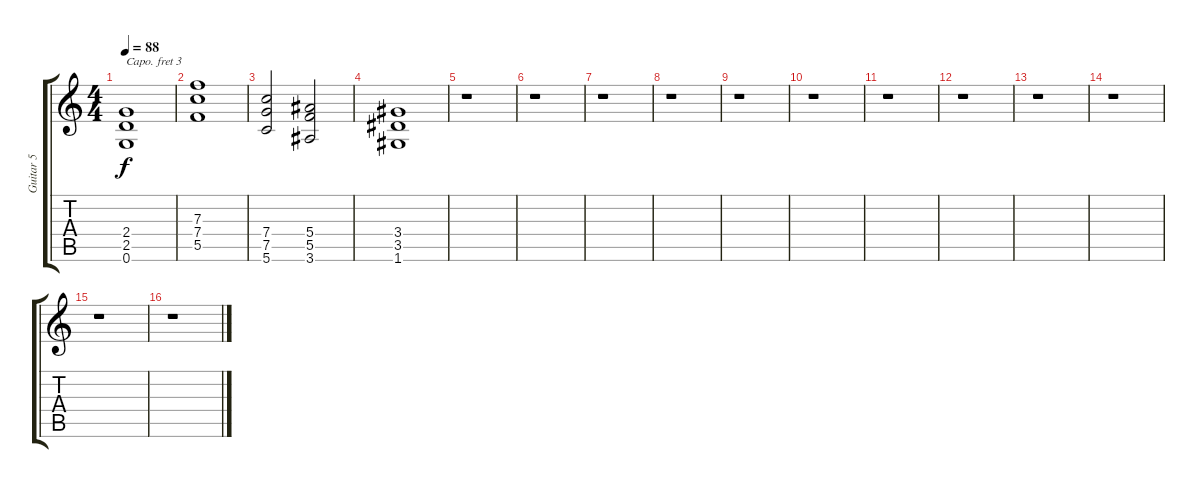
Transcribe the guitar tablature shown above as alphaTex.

\track ("Guitar 5" "Guitar 5") {instrument distortionguitar}
\staff {score tabs}
\capo 3
\tuning (E4 B3 G3 D3 A2 E2) {hide}
\ts (4 4)
\tempo 88
\clef g2
\ks c
(2.4 2.5 0.6).1{dy f} |
(7.3 7.4 5.5).1 |
(7.4 7.5 5.6).2 (5.4 5.5 3.6).2 |
(3.4 3.5 1.6).1 |
r.1 |
r.1 |
r.1 |
r.1 |
r.1 |
r.1 |
r.1 |
r.1 |
r.1 |
r.1 |
r.1 |
r.1
